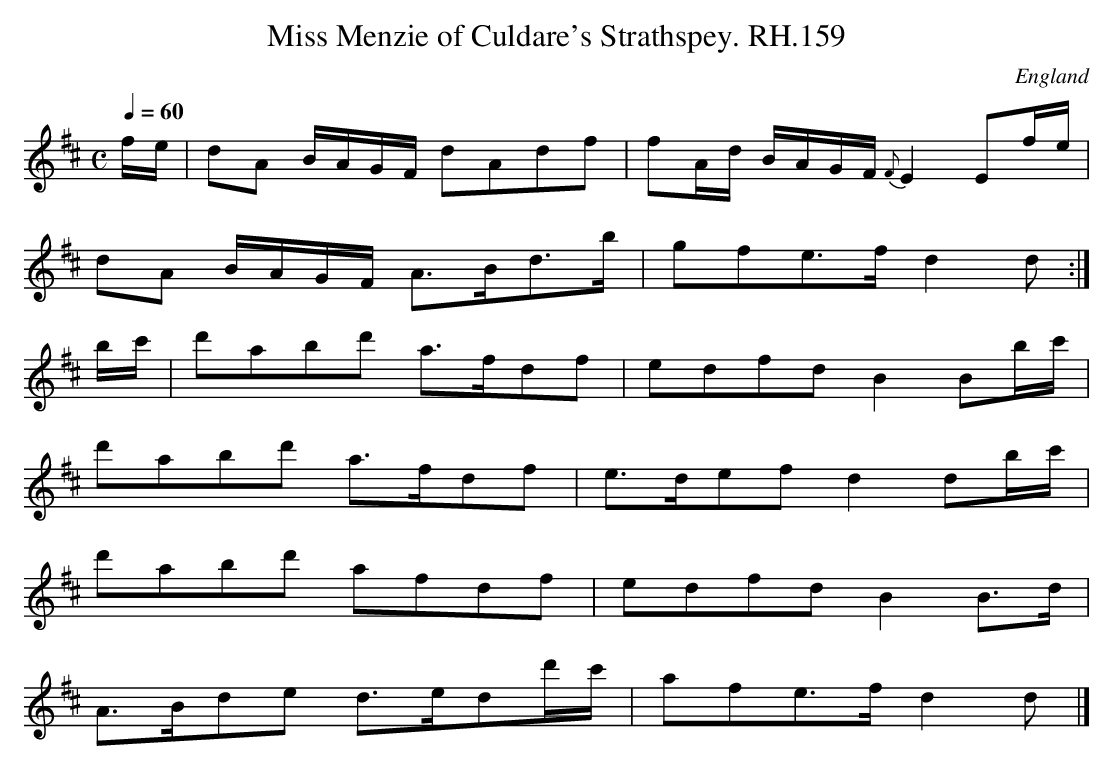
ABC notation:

X:1
T:Miss Menzie of Culdare's Strathspey. RH.159
L:1/8
M:C
O:England
Q:1/4=60
K:D
f/e/|dA B/A/G/F/ dAdf|fA/d/ B/A/G/F/{F}E2Ef/e/|!
dA B/A/G/F/ A>Bd>b|gfe>fd2d:|!
b/c'/|d'abd' a>fdf|edfd B2Bb/c'/|!
d'abd' a>fdf|e>defd2db/c'/|!
d'abd' afdf|edfdB2B>d|!
A>Bde d>edd'/c'/|afe>fd2d|]
